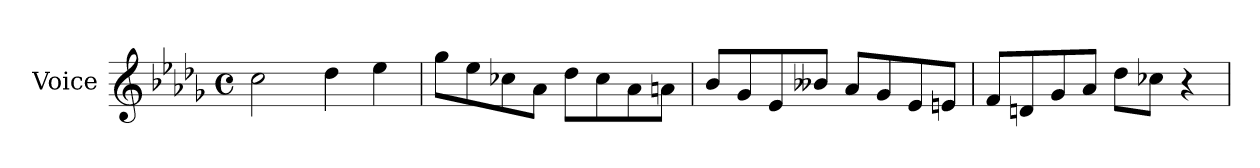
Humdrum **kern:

**kern
*part1
*staff1
*I"Voice
*I'Voice
*clefG2
*k[b-e-a-d-g-]
*M4/4
*met(c)
=1
2cc\
4dd-\
4ee-\
=2
8gg-\L
8ee-\
8cc-X\
8a-\J
8dd-\L
8cc-\
8a-\
8an\J
=3
8b-/L
8g-/
8e-/
8b--X/J
8a-/L
8g-/
8e-/
8en/J
=4
8f/L
8dn/
8g-/
8a-/J
8dd-\L
8cc-X\J
4r
=
*-
